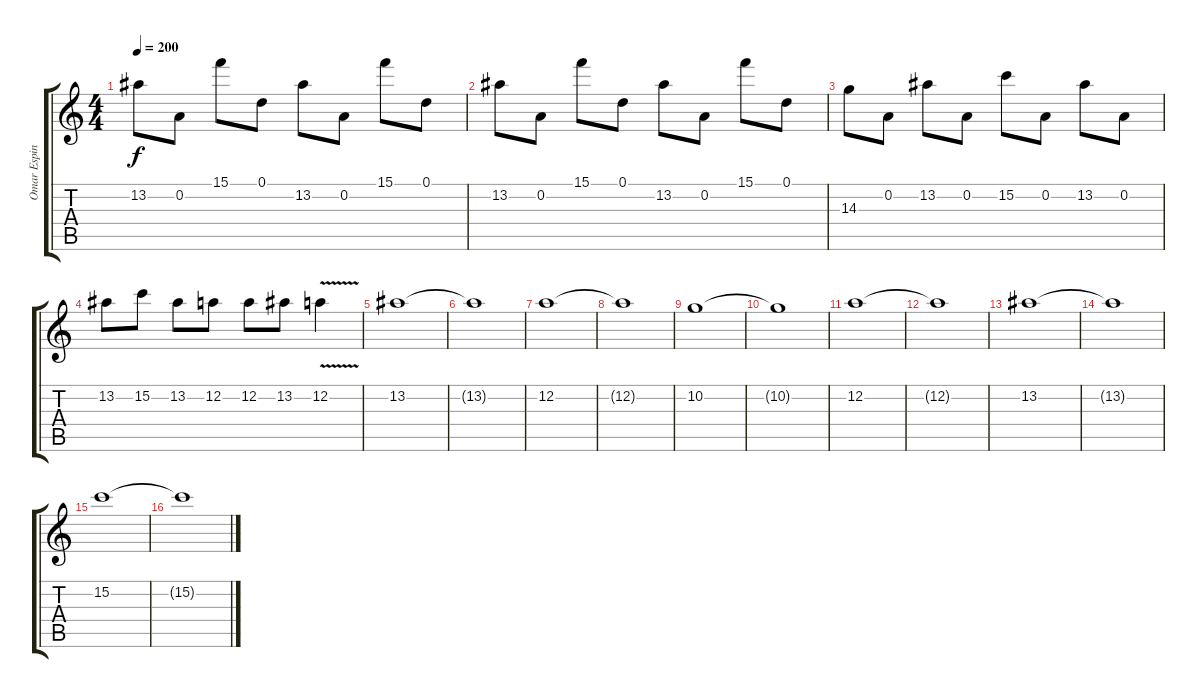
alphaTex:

\track ("Omar Espinosa - Guitar" "Omar Espin") {instrument distortionguitar}
\staff {score tabs}
\tuning (D4 A3 F3 C3 G2 C2) {hide}
\ts (4 4)
\tempo 200
\clef g2
\ks c
13.2.8{dy f} 0.2.8 15.1.8 0.1.8 13.2.8 0.2.8 15.1.8 0.1.8 |
13.2.8 0.2.8 15.1.8 0.1.8 13.2.8 0.2.8 15.1.8 0.1.8 |
14.3.8 0.2.8 13.2.8 0.2.8 15.2.8 0.2.8 13.2.8 0.2.8 |
13.2.8 15.2.8 13.2.8 12.2.8 12.2.8 13.2.8 12.2{v}.4 |
13.2.1 |
13.2{t}.1 |
12.2.1 |
12.2{t}.1 |
10.2.1 |
10.2{t}.1 |
12.2.1 |
12.2{t}.1 |
13.2.1 |
13.2{t}.1 |
15.2.1 |
15.2{t}.1
